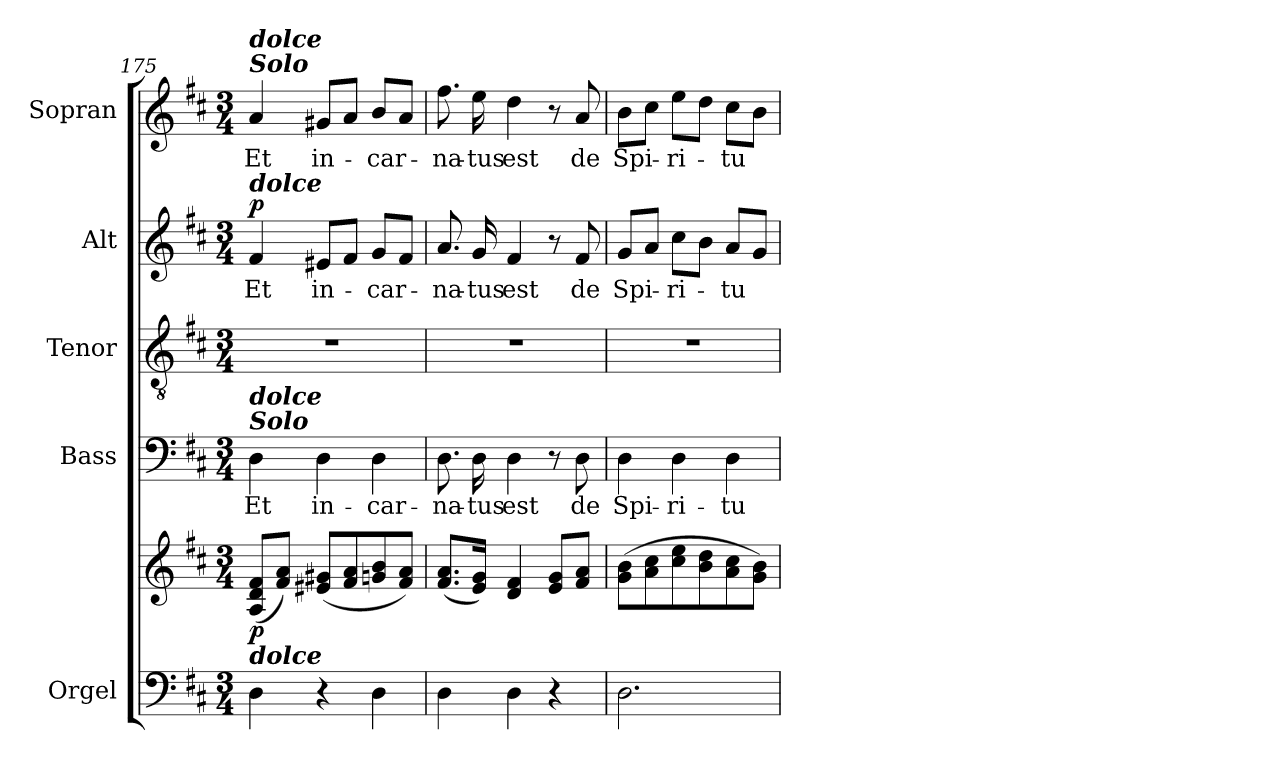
**kern	**kern	**dynam	**kern	**text	**kern	**kern	**text	**dynam	**kern	**text
*part5	*part5	*part5	*part4	*part4	*part3	*part2	*part2	*part2	*part1	*part1
*staff6	*staff5	*staff5/6	*staff4	*staff4	*staff3	*staff2	*staff2	*staff2	*staff1	*staff1
*I"Orgel	*	*	*I"Bass	*	*I"Tenor	*I"Alt	*	*	*I"Sopran	*
*I'Org.	*	*	*I'B.	*	*I'T.	*I'A.	*	*	*I'S.	*
!!LO:LB:g=z
*clefF4	*clefG2	*	*clefF4	*	*clefGv2	*clefG2	*	*	*clefG2	*
*k[f#c#]	*k[f#c#]	*	*k[f#c#]	*	*k[f#c#]	*k[f#c#]	*	*	*k[f#c#]	*
*D:	*D:	*	*D:	*	*D:	*D:	*	*	*D:	*
*M3/4	*M3/4	*	*M3/4	*	*M3/4	*M3/4	*	*	*M3/4	*
=175	=175	=175	=175	=175	=175	=175	=175	=175	=175	=175
!	!	!	!	!	!	!	!	!	!LO:TX:a:Bi:t=Solo	!
!	!	!	!	!	!	!	!	!	!LO:TX:a:Bi:t=dolce	!
!	!	!	!	!	!	!LO:TX:a:Bi:t=dolce	!	!	!	!
!	!	!	!LO:TX:a:Bi:t=Solo	!	!	!	!	!	!	!
!	!	!	!LO:TX:a:Bi:t=dolce	!	!	!	!	!	!	!
!	!LO:TX:b:Bi:t=dolce	!	!	!	!	!	!	!	!	!
!	!	!LO:DY:b	!	!LO:LY:b	!	!	!LO:LY:b	!LO:DY:a	!	!LO:LY:b
4D\	(<8A/ 8d/ 8f#/L	p	4D\	Et	2.r	4f#/	Et	p	4a/	Et
.	8f#/ 8a/J)	.	.	.	.	.	.	.	.	.
!	!	!	!	!LO:LY:b	!	!	!LO:LY:b	!	!	!LO:LY:b
4r	(<8e#X/ 8g#X/L	.	4D\	in-	.	8e#X/L	in-	.	8g#X/L	in-
.	8f#/ 8a/	.	.	.	.	8f#/J	.	.	8a/J	.
!	!	!	!	!LO:LY:b	!	!	!LO:LY:b	!	!	!LO:LY:b
4D\	8gn/ 8b/	.	4D\	-car-	.	8g/L	-car-	.	8b/L	-car-
.	8f#/ 8a/J)	.	.	.	.	8f#/J	.	.	8a/J	.
=176	=176	=176	=176	=176	=176	=176	=176	=176	=176	=176
!	!	!	!	!LO:LY:b	!	!	!LO:LY:b	!	!	!LO:LY:b
4D\	(<8.f#/ 8.a/L	.	8.D\	-na-	2.r	8.a/	-na-	.	8.ff#\	-na-
!	!	!	!	!LO:LY:b	!	!	!LO:LY:b	!	!	!LO:LY:b
.	16e/ 16g/Jk)	.	16D\	-tus	.	16g/	-tus	.	16ee\	-tus
!	!	!	!	!LO:LY:b	!	!	!LO:LY:b	!	!	!LO:LY:b
4D\	4d/ 4f#/	.	4D\	est	.	4f#/	est	.	4dd\	est
4r	8e/ 8g/L	.	8r	.	.	8r	.	.	8r	.
!	!	!	!	!LO:LY:b	!	!	!LO:LY:b	!	!	!LO:LY:b
.	8f#/ 8a/J	.	8D\	de	.	8f#/	de	.	8a/	de
=177	=177	=177	=177	=177	=177	=177	=177	=177	=177	=177
!	!	!	!	!LO:LY:b	!	!	!LO:LY:b	!	!	!LO:LY:b
2.D\	(>8g\ 8b\L	.	4D\	Spi-	2.r	8g/L	Spi-	.	8b\L	Spi-
.	8a\ 8cc#\	.	.	.	.	8a/J	.	.	8cc#\J	.
!	!	!	!	!LO:LY:b	!	!	!LO:LY:b	!	!	!LO:LY:b
.	8cc#\ 8ee\	.	4D\	-ri-	.	8cc#\L	-ri-	.	8ee\L	-ri-
.	8b\ 8dd\	.	.	.	.	8b\J	.	.	8dd\J	.
!	!	!	!	!LO:LY:b	!	!	!LO:LY:b	!	!	!LO:LY:b
.	8a\ 8cc#\	.	4D\	-tu	.	8a/L	-tu	.	8cc#\L	-tu
.	8g\ 8b\J)	.	.	.	.	8g/J	.	.	8b\J	.
=	=	=	=	=	=	=	=	=	=	=
*-	*-	*-	*-	*-	*-	*-	*-	*-	*-	*-
